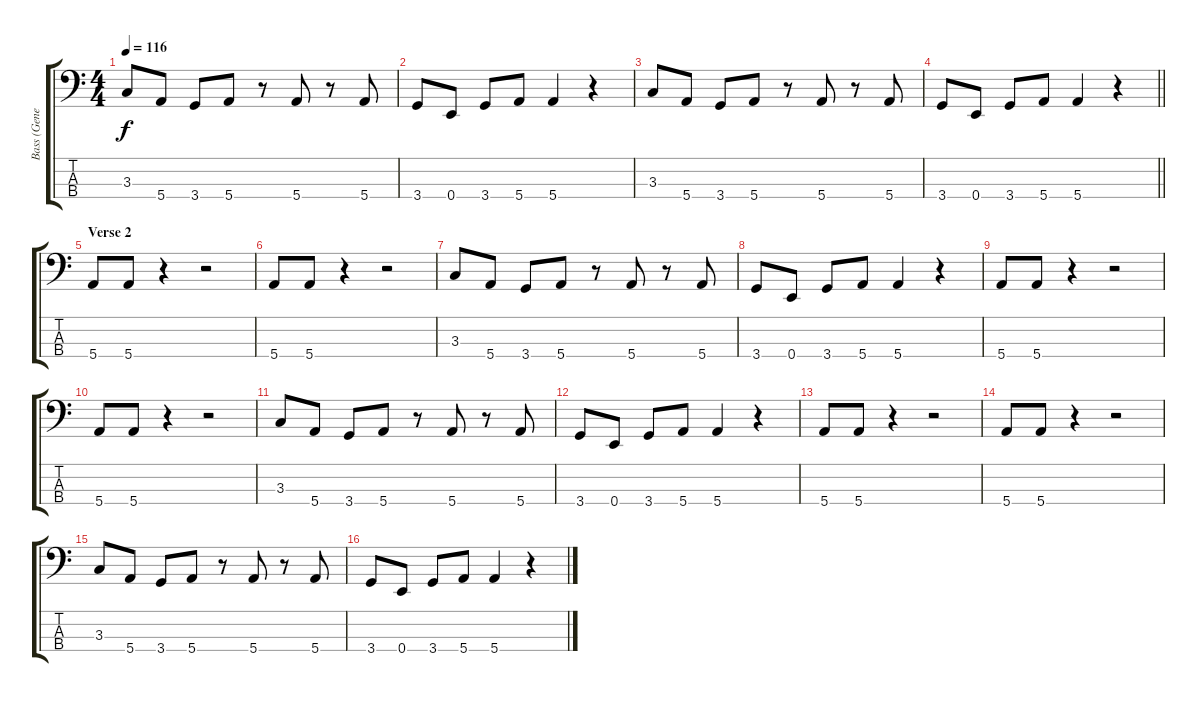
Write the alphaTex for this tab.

\track ("Bass (Gene Simmons)" "Bass (Gene") {instrument electricbasspick}
\staff {score tabs}
\tuning (G2 D2 A1 E1) {hide}
\ts (4 4)
\tempo 116
\clef f4
\ks c
3.3.8{dy f} 5.4.8 3.4.8 5.4.8 r.8 5.4.8 r.8 5.4.8 |
3.4.8 0.4.8 3.4.8 5.4.8 5.4.4 r.4 |
3.3.8 5.4.8 3.4.8 5.4.8 r.8 5.4.8 r.8 5.4.8 |
\barLineRight lightlight
3.4.8 0.4.8 3.4.8 5.4.8 5.4.4 r.4 |
\section ("" "Verse 2")
5.4.8 5.4.8 r.4 r.2 |
5.4.8 5.4.8 r.4 r.2 |
3.3.8 5.4.8 3.4.8 5.4.8 r.8 5.4.8 r.8 5.4.8 |
3.4.8 0.4.8 3.4.8 5.4.8 5.4.4 r.4 |
5.4.8 5.4.8 r.4 r.2 |
5.4.8 5.4.8 r.4 r.2 |
3.3.8 5.4.8 3.4.8 5.4.8 r.8 5.4.8 r.8 5.4.8 |
3.4.8 0.4.8 3.4.8 5.4.8 5.4.4 r.4 |
5.4.8 5.4.8 r.4 r.2 |
5.4.8 5.4.8 r.4 r.2 |
3.3.8 5.4.8 3.4.8 5.4.8 r.8 5.4.8 r.8 5.4.8 |
3.4.8 0.4.8 3.4.8 5.4.8 5.4.4 r.4
